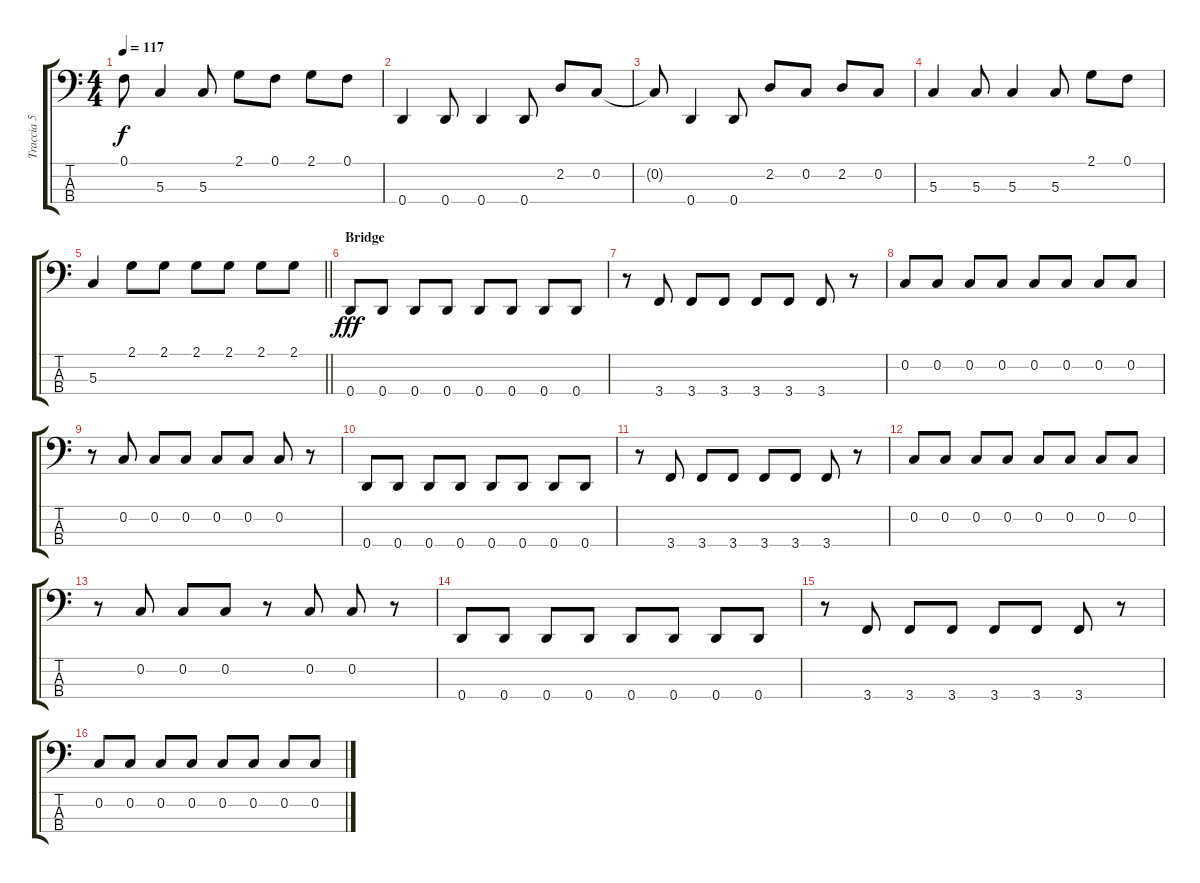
\track ("Traccia 5" "Traccia 5") {instrument electricbasspick}
\staff {score tabs}
\tuning (F2 C2 G1 D1) {hide}
\ts (4 4)
\tempo 117
\clef f4
\ks c
0.1{t}.8{dy f} 5.3.4 5.3.8 2.1.8 0.1.8 2.1.8 0.1.8 |
0.4.4 0.4.8 0.4.4 0.4.8 2.2.8 0.2.8 |
0.2{t}.8 0.4.4 0.4.8 2.2.8 0.2.8 2.2.8 0.2.8 |
5.3.4 5.3.8 5.3.4 5.3.8 2.1.8 0.1.8 |
\barLineRight lightlight
5.3.4 2.1.8 2.1.8 2.1.8 2.1.8 2.1.8 2.1.8 |
\section ("" "Bridge")
0.4.8{dy fff} 0.4.8 0.4.8 0.4.8 0.4.8 0.4.8 0.4.8 0.4.8 |
r.8 3.4.8 3.4.8 3.4.8 3.4.8 3.4.8 3.4.8 r.8 |
0.2.8 0.2.8 0.2.8 0.2.8 0.2.8 0.2.8 0.2.8 0.2.8 |
r.8 0.2.8 0.2.8 0.2.8 0.2.8 0.2.8 0.2.8 r.8 |
0.4.8 0.4.8 0.4.8 0.4.8 0.4.8 0.4.8 0.4.8 0.4.8 |
r.8 3.4.8 3.4.8 3.4.8 3.4.8 3.4.8 3.4.8 r.8 |
0.2.8 0.2.8 0.2.8 0.2.8 0.2.8 0.2.8 0.2.8 0.2.8 |
r.8 0.2.8 0.2.8 0.2.8 r.8 0.2.8 0.2.8 r.8 |
0.4.8 0.4.8 0.4.8 0.4.8 0.4.8 0.4.8 0.4.8 0.4.8 |
r.8 3.4.8 3.4.8 3.4.8 3.4.8 3.4.8 3.4.8 r.8 |
0.2.8 0.2.8 0.2.8 0.2.8 0.2.8 0.2.8 0.2.8 0.2.8
